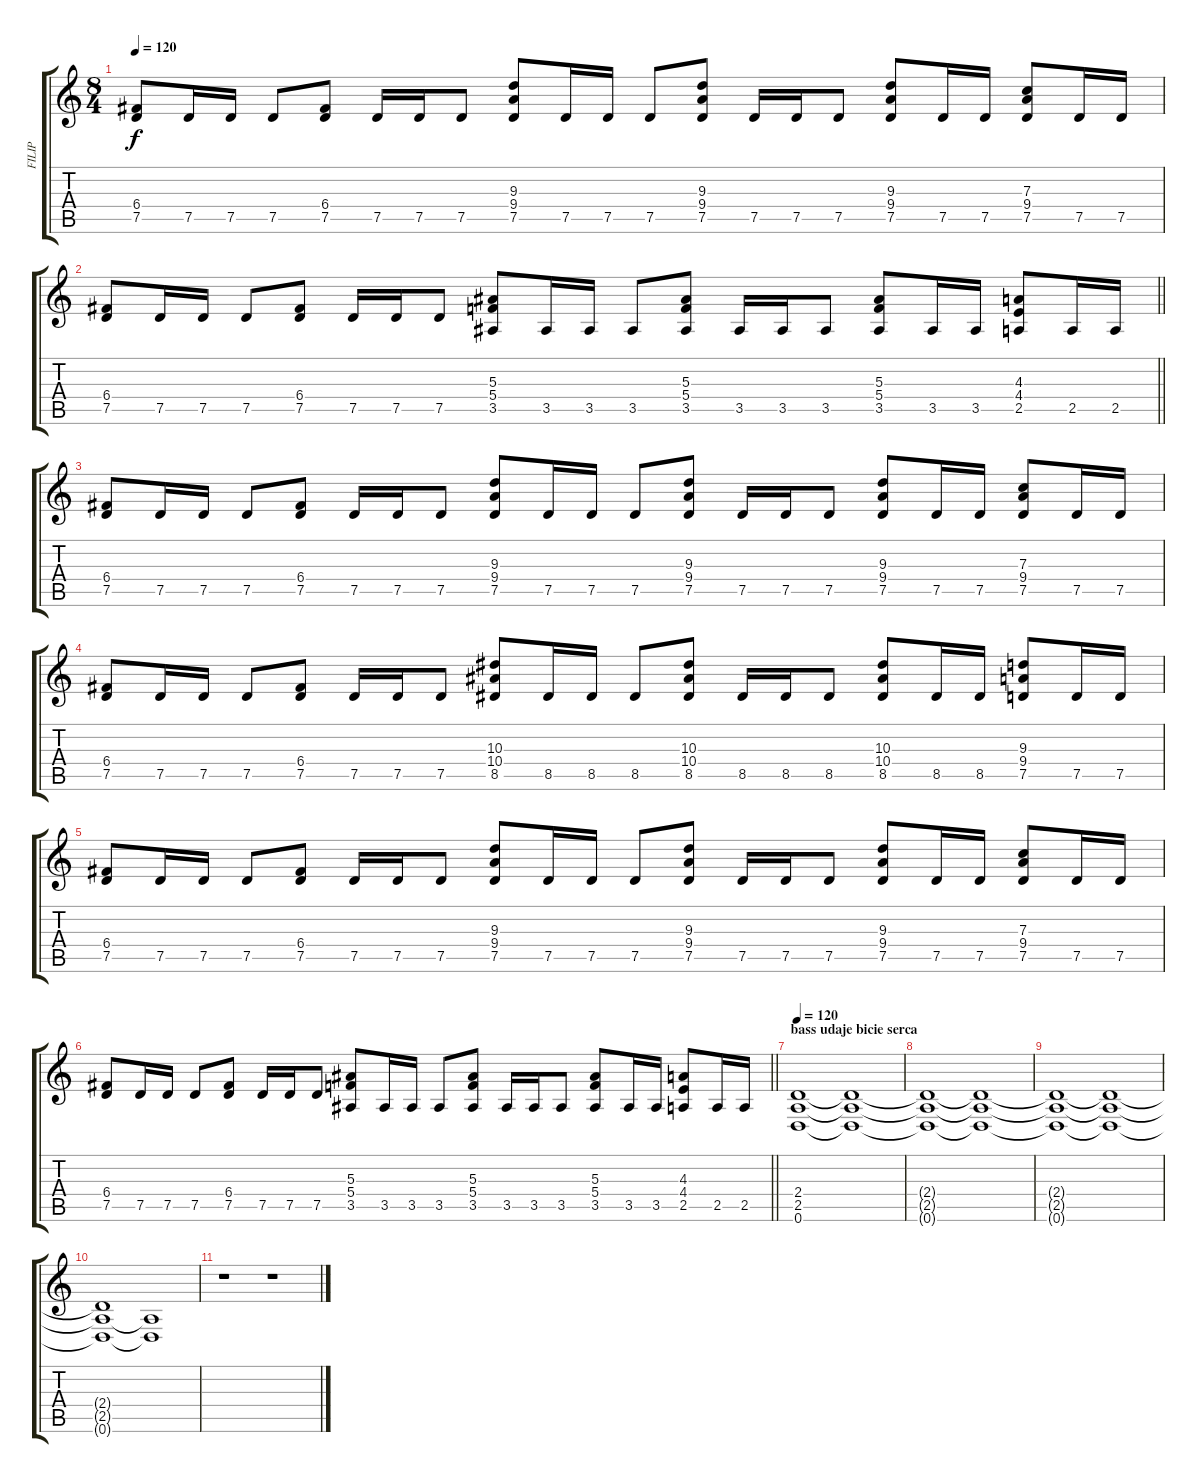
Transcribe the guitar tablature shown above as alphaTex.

\track ("FILIP" "FILIP") {instrument distortionguitar}
\staff {score tabs}
\tuning (D4 A3 F3 C3 G2 D2) {hide}
\ts (8 4)
\tempo 120
\clef g2
\ks c
(6.4 7.5).8{dy f} 7.5.16 7.5.16 7.5.8 (6.4 7.5).8 7.5.16 7.5.16 7.5.8 (9.3 9.4 7.5).8 7.5.16 7.5.16 7.5.8 (9.3 9.4 7.5).8 7.5.16 7.5.16 7.5.8 (9.3 9.4 7.5).8 7.5.16 7.5.16 (7.3 9.4 7.5).8 7.5.16 7.5.16 |
\barLineRight lightlight
(6.4 7.5).8 7.5.16 7.5.16 7.5.8 (6.4 7.5).8 7.5.16 7.5.16 7.5.8 (5.3 5.4 3.5).8 3.5.16 3.5.16 3.5.8 (5.3 5.4 3.5).8 3.5.16 3.5.16 3.5.8 (5.3 5.4 3.5).8 3.5.16 3.5.16 (4.3 4.4 2.5).8 2.5.16 2.5.16 |
(6.4 7.5).8 7.5.16 7.5.16 7.5.8 (6.4 7.5).8 7.5.16 7.5.16 7.5.8 (9.3 9.4 7.5).8 7.5.16 7.5.16 7.5.8 (9.3 9.4 7.5).8 7.5.16 7.5.16 7.5.8 (9.3 9.4 7.5).8 7.5.16 7.5.16 (7.3 9.4 7.5).8 7.5.16 7.5.16 |
(6.4 7.5).8 7.5.16 7.5.16 7.5.8 (6.4 7.5).8 7.5.16 7.5.16 7.5.8 (10.3 10.4 8.5).8 8.5.16 8.5.16 8.5.8 (10.3 10.4 8.5).8 8.5.16 8.5.16 8.5.8 (10.3 10.4 8.5).8 8.5.16 8.5.16 (9.3 9.4 7.5).8 7.5.16 7.5.16 |
(6.4 7.5).8 7.5.16 7.5.16 7.5.8 (6.4 7.5).8 7.5.16 7.5.16 7.5.8 (9.3 9.4 7.5).8 7.5.16 7.5.16 7.5.8 (9.3 9.4 7.5).8 7.5.16 7.5.16 7.5.8 (9.3 9.4 7.5).8 7.5.16 7.5.16 (7.3 9.4 7.5).8 7.5.16 7.5.16 |
\barLineRight lightlight
(6.4 7.5).8 7.5.16 7.5.16 7.5.8 (6.4 7.5).8 7.5.16 7.5.16 7.5.8 (5.3 5.4 3.5).8 3.5.16 3.5.16 3.5.8 (5.3 5.4 3.5).8 3.5.16 3.5.16 3.5.8 (5.3 5.4 3.5).8 3.5.16 3.5.16 (4.3 4.4 2.5).8 2.5.16 2.5.16 |
\section ("" "bass udaje bicie serca")
\tempo 120
(2.4 2.5 0.6).1{volume 12} (2.4{t} 2.5{t} 0.6{t}).1{volume 10} |
(2.4{t} 2.5{t} 0.6{t}).1{volume 8} (2.4{t} 2.5{t} 0.6{t}).1{volume 7} |
(2.4{t} 2.5{t} 0.6{t}).1{volume 6} (2.4{t} 2.5{t} 0.6{t}).1{volume 4} |
(2.4{t} 2.5{t} 0.6{t}).1{volume 1} (2.5{t} 0.6{t}).1 |
r.1 r.1
